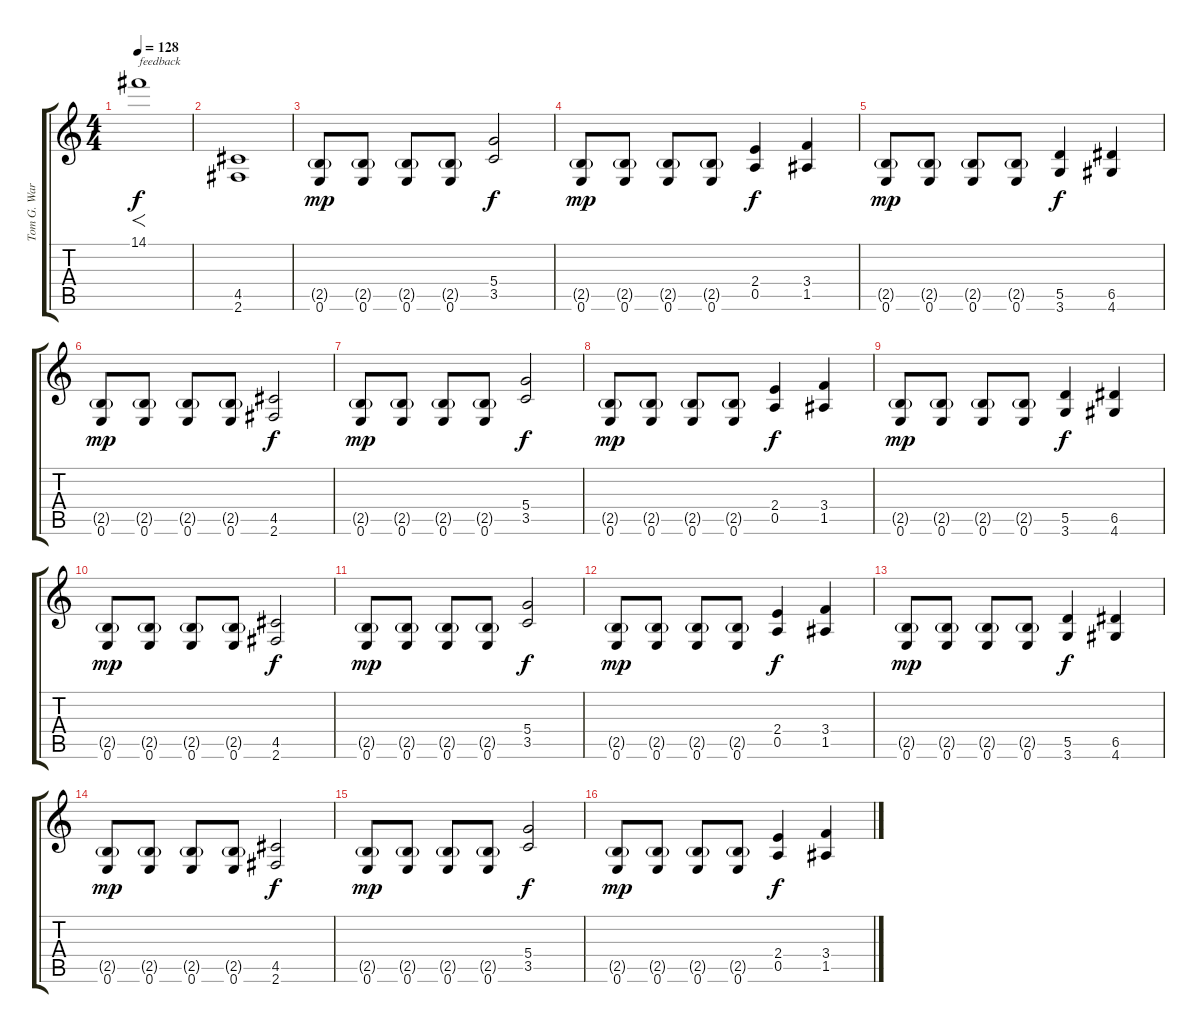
\track ("Tom G. Warrior (Rhythm)" "Tom G. War") {instrument distortionguitar}
\staff {score tabs}
\tuning (E4 B3 G3 D3 A2 E2) {hide}
\ts (4 4)
\tempo 128
\clef g2
\ks c
14.1.1{f txt "feedback" dy f instrument distortionguitar} |
(4.5 2.6).1 |
(2.5{g} 0.6).8{dy mp} (2.5{g} 0.6).8 (2.5{g} 0.6).8 (2.5{g} 0.6).8 (5.4 3.5).2{dy f} |
(2.5{g} 0.6).8{dy mp} (2.5{g} 0.6).8 (2.5{g} 0.6).8 (2.5{g} 0.6).8 (2.4 0.5).4{dy f} (3.4 1.5).4 |
(2.5{g} 0.6).8{dy mp} (2.5{g} 0.6).8 (2.5{g} 0.6).8 (2.5{g} 0.6).8 (5.5 3.6).4{dy f} (6.5 4.6).4 |
(2.5{g} 0.6).8{dy mp} (2.5{g} 0.6).8 (2.5{g} 0.6).8 (2.5{g} 0.6).8 (4.5 2.6).2{dy f} |
(2.5{g} 0.6).8{dy mp} (2.5{g} 0.6).8 (2.5{g} 0.6).8 (2.5{g} 0.6).8 (5.4 3.5).2{dy f} |
(2.5{g} 0.6).8{dy mp} (2.5{g} 0.6).8 (2.5{g} 0.6).8 (2.5{g} 0.6).8 (2.4 0.5).4{dy f} (3.4 1.5).4 |
(2.5{g} 0.6).8{dy mp} (2.5{g} 0.6).8 (2.5{g} 0.6).8 (2.5{g} 0.6).8 (5.5 3.6).4{dy f} (6.5 4.6).4 |
(2.5{g} 0.6).8{dy mp} (2.5{g} 0.6).8 (2.5{g} 0.6).8 (2.5{g} 0.6).8 (4.5 2.6).2{dy f} |
(2.5{g} 0.6).8{dy mp} (2.5{g} 0.6).8 (2.5{g} 0.6).8 (2.5{g} 0.6).8 (5.4 3.5).2{dy f} |
(2.5{g} 0.6).8{dy mp} (2.5{g} 0.6).8 (2.5{g} 0.6).8 (2.5{g} 0.6).8 (2.4 0.5).4{dy f} (3.4 1.5).4 |
(2.5{g} 0.6).8{dy mp} (2.5{g} 0.6).8 (2.5{g} 0.6).8 (2.5{g} 0.6).8 (5.5 3.6).4{dy f} (6.5 4.6).4 |
(2.5{g} 0.6).8{dy mp} (2.5{g} 0.6).8 (2.5{g} 0.6).8 (2.5{g} 0.6).8 (4.5 2.6).2{dy f} |
(2.5{g} 0.6).8{dy mp} (2.5{g} 0.6).8 (2.5{g} 0.6).8 (2.5{g} 0.6).8 (5.4 3.5).2{dy f} |
(2.5{g} 0.6).8{dy mp} (2.5{g} 0.6).8 (2.5{g} 0.6).8 (2.5{g} 0.6).8 (2.4 0.5).4{dy f} (3.4 1.5).4
